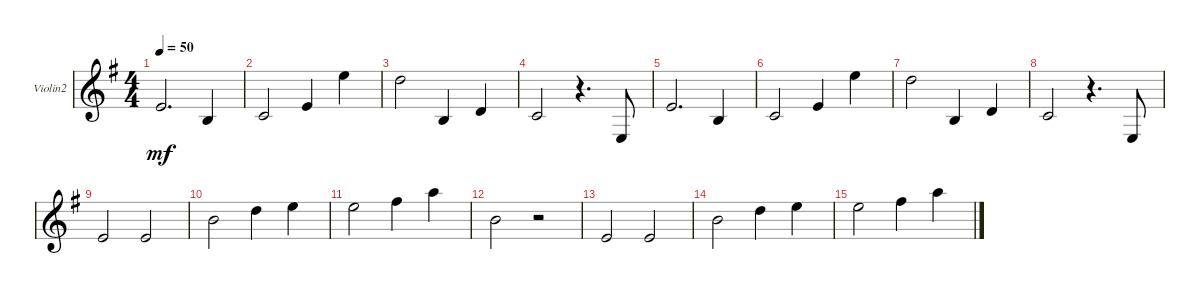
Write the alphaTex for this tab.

\defaultSystemsLayout 4
\bracketExtendMode groupsimilarinstruments
\firstSystemTrackNameOrientation horizontal
\otherSystemsTrackNameOrientation horizontal
\track ("Violin2" "Violin2") {instrument stringensemble2}
\staff {score}
\tuning (E4 B3 G3 D3 A2 E2)
\displaytranspose 12
\ts (4 4)
\tempo 50
\clef g2
\scale
0.485477
\ks g
2.4.2{d dy mf instrument stringensemble2} 2.5.4 |
\scale
0.257261 3.5.2 2.4.4 5.2.4 |
\scale
0.257261 3.2.2 2.5.4 5.5.4 |
\scale
0.333333 3.5.2 r.4{d} 0.6.8 |
\scale
0.333333 2.4.2{d} 2.5.4 |
\scale
0.333333 3.5.2 2.4.4 5.2.4 |
\scale
0.333333 3.2.2 2.5.4 5.5.4 |
\scale
0.333333 3.5.2 r.4{d} 0.6.8 |
\scale
0.333333 2.4.2 2.4.2 |
\scale
0.333333 0.2.2 3.2.4 5.2.4 |
\scale
0.333333 5.2.2 2.1.4 5.1.4 |
\scale
0.333333 0.2.2 r.2 |
\scale
0.333333 2.4.2 2.4.2 |
\scale
0.333333 0.2.2 3.2.4 5.2.4 |
\scale
0.333333 5.2.2 2.1.4 5.1.4 |
\scale
0.333333
